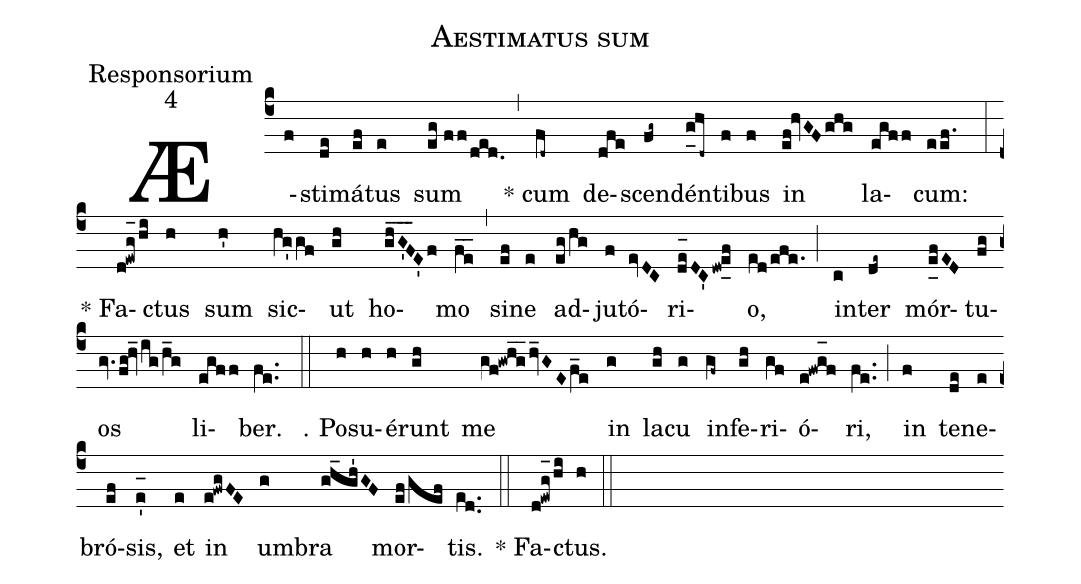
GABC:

name:Aestimatus sum;
office-part:Responsorium;
mode:4;
%%
(c4) Æ(f)sti(de)má(ef)tus(e) sum(eg//ff/ded.) (,) * cum(fd~) de(dfe)scen(fg~)dén(g_[uh:l]hd~)ti(f)bus(f) in(ef!hvGFghg) la(egff)cum:(eef.) (:) * Fa(d!ewg_[oh:h]/hi)ctus(h) sum(h') sic(hg'gf)ut(gh) ho(gh_G'_F_3E'f)mo(fe__) (,) si(ef)ne(e) ad(eg/hg)ju(f)tó(evDC)ri(de_[oh:h]DC'dw!e_[uh:l]f)o,(ed/efe.) (;) in(c)ter(de~) mór(e_[uh:l]fED)tu(fg)os(gv.fg!hv_ig/h_g) li(egff)ber.(fe..) (::)
℣. Po(h)su(h)é(h)runt(gh) me(gf!gwh_g_2hv_GEf_e) in(g) la(gh)cu(g) in(gf~)fe(gh)ri(gf)ó(e!fwg_[oh:h]f)ri,(fe..) (;) in(f) te(de)ne(e)bró(ef)sis,(e'_[oh:h]) et(e) in(e!fwgFE) um(g)bra(gh_gh'GF) mor(ef/gef)tis.(ed..) (::) * Fa(d!ewg_[oh:h]/hi)ctus.(h) (::)
